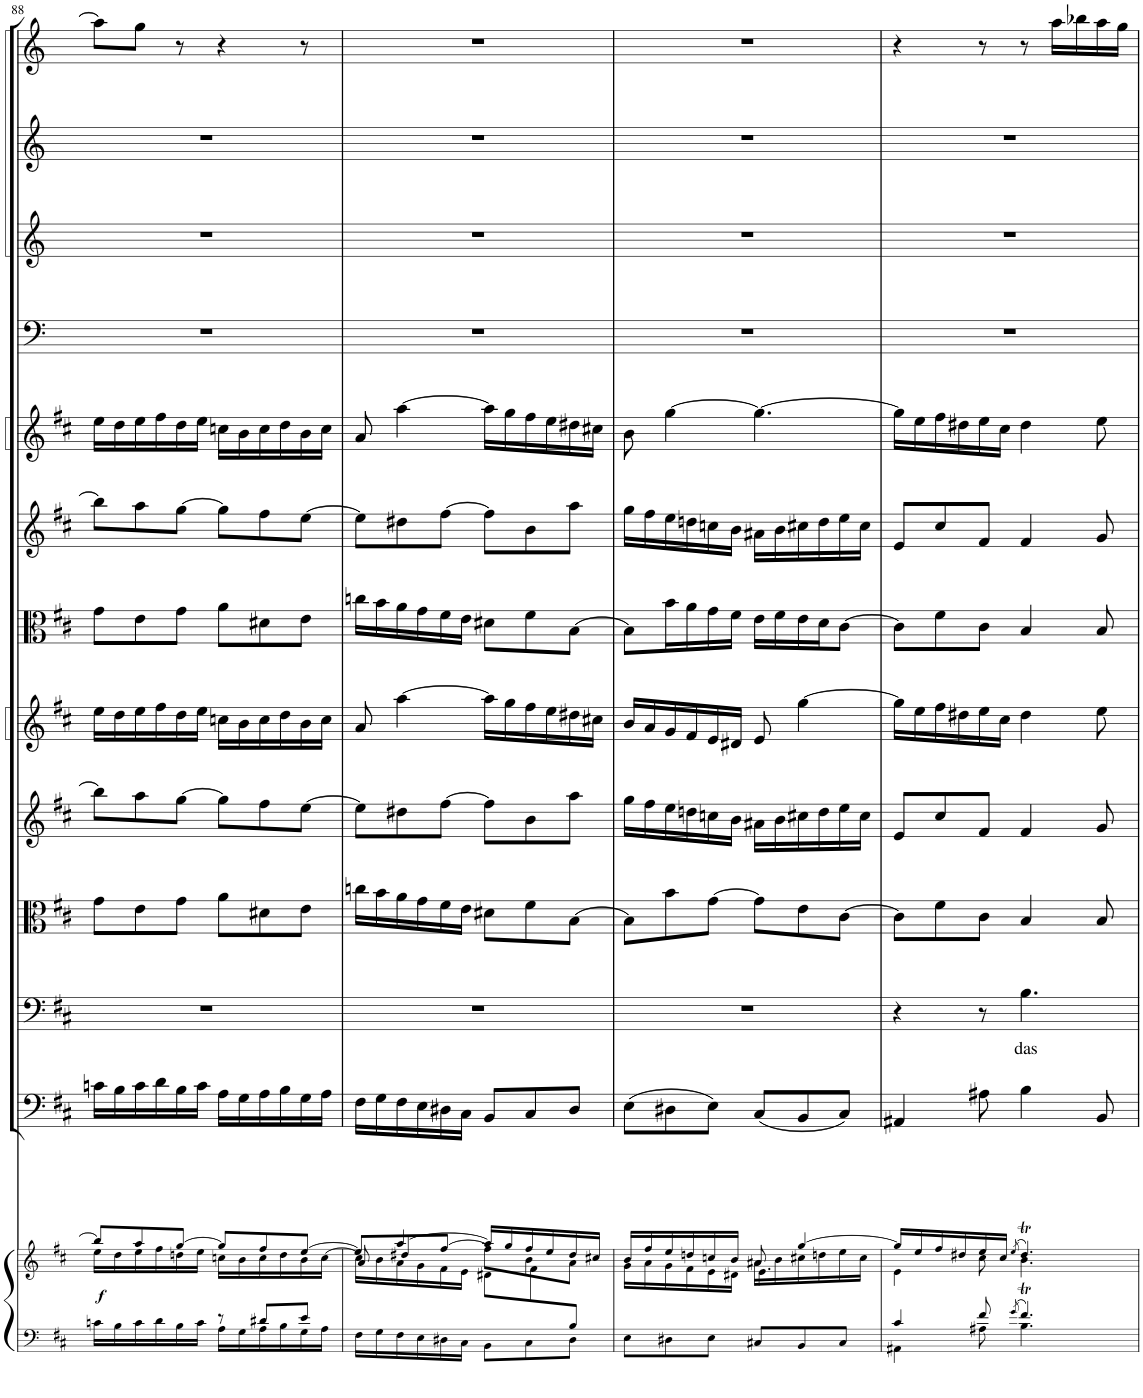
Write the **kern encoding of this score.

**kern	**kern	**dynam	**kern	**kern	**text	**kern	**kern	**kern	**kern	**kern	**kern	**kern	**kern	**kern	**kern
*part13	*part13	*part13	*part12	*part11	*part11	*part10	*part9	*part8	*part7	*part6	*part5	*part4	*part3	*part2	*part1
*staff14	*staff13	*staff13/14	*staff12	*staff11	*staff11	*staff10	*staff9	*staff8	*staff7	*staff6	*staff5	*staff4	*staff3	*staff2	*staff1
*I"Piano reduction	*	*	*I"Continuo	*I"Soprano, Alto, Tenore, Basso in unisono	*	*I"Viola	*I"Violino II	*I"Violino I	*I"Taille	*I"Oboe d'amore II	*I"Oboe d'amore I	*I"Timpani	*I"Tromba III (D)	*I"Tromba II (D)	*I"Tromba I (D)
*I'Pno	*	*	*	*	*	*	*	*	*	*I'Ob	*I'Ob	*I'Timp	*	*	*
!!LO:PB:g=z
*clefF4	*clefG2	*	*clefF4	*clefF4	*	*clefC3	*clefG2	*clefG2	*clefC3	*clefG2	*clefG2	*clefF4	*clefG2	*clefG2	*clefG2
*	*	*	*	*	*	*	*	*	*Trd4c7	*	*	*	*Trd-1c-2	*Trd-1c-2	*Trd-1c-2
*k[f#c#]	*k[f#c#]	*	*k[f#c#]	*k[f#c#]	*	*k[f#c#]	*k[f#c#]	*k[f#c#]	*k[f#c#]	*k[f#c#]	*k[f#c#]	*k[]	*k[]	*k[]	*k[]
*M6/8	*M6/8	*	*M6/8	*M6/8	*	*M6/8	*M6/8	*M6/8	*M6/8	*M6/8	*M6/8	*M6/8	*M6/8	*M6/8	*M6/8
=88	=88	=88	=88	=88	=88	=88	=88	=88	=88	=88	=88	=88	=88	=88	=88
*^	*^	*	*	*	*	*	*	*	*	*	*	*	*	*	*
!	!	!	!	!LO:DY:b	!	!	!	!	!	!	!	!	!	!	!	!	!
4.ryy	16cn\LL	8bb/L]	16ee\LL	f	16cn\LL	2.r	.	8g\L	8bb\L]	16ee\LL	8g\L	8bb\L]	16ee\LL	2.r	2.r	2.r	8aa\L]
.	16B\	.	16dd\	.	16B\	.	.	.	.	16dd\	.	.	16dd\	.	.	.	.
.	16c\	8aa/	16ee\	.	16c\	.	.	8e\	8aa\	16ee\	8e\	8aa\	16ee\	.	.	.	8gg\J
.	16d\	.	16ff#\	.	16d\	.	.	.	.	16ff#\	.	.	16ff#\	.	.	.	.
.	16B\	[8gg/J	16ddn\	.	16B\	.	.	8g\J	[8gg\J	16dd\	8g\J	[8gg\J	16dd\	.	.	.	8r
.	16c\JJ	.	16ee\JJ	.	16c\JJ	.	.	.	.	16ee\JJ	.	.	16ee\JJ	.	.	.	.
8r	16A\LL	8gg/L]	16ccn\LL	.	16A\LL	.	.	8a\L	8gg\L]	16ccn\LL	8a\L	8gg\L]	16ccn\LL	.	.	.	4r
.	16G\	.	16b\	.	16G\	.	.	.	.	16b\	.	.	16b\	.	.	.	.
8d#X/L	16A\	8ff#/	16cc\	.	16A\	.	.	8d#X\	8ff#\	16cc\	8d#X\	8ff#\	16cc\	.	.	.	.
.	16B\	.	16dd\	.	16B\	.	.	.	.	16dd\	.	.	16dd\	.	.	.	.
8e/J	16G\	[8ee/J	16b\	.	16G\	.	.	8e\J	[8ee\J	16b\	8e\J	[8ee\J	16b\	.	.	.	8r
.	16A\JJ	.	[>16cc\JJ	.	16A\JJ	.	.	.	.	16cc\JJ	.	.	16cc\JJ	.	.	.	.
=89	=89	=89	=89	=89	=89	=89	=89	=89	=89	=89	=89	=89	=89	=89	=89	=89	=89
*	*	*	*^	*	*	*	*	*	*	*	*	*	*	*	*	*	*
8ryy	16F#\LL	8a/	16cc\LL]	8ee/L]	.	16F#\LL	2.r	.	16ccn\LL	8ee\L]	8a/	16ccn\LL	8ee\L]	8a/	2.r	2.r	2.r	2.r
.	16G\	.	16b\	.	.	16G\	.	.	16b\	.	.	16b\	.	.	.	.	.	.
.	16F#\	[4aa/	16a\	8dd#X/	.	16F#\	.	.	16a\	8dd#X\	[4aa\	16a\	8dd#X\	[4aa\	.	.	.	.
.	16E\	.	16g\	.	.	16E\	.	.	16g\	.	.	16g\	.	.	.	.	.	.
.	16D#X\	.	16f#\	[8ff#/J	.	16D#X\	.	.	16f#\	[8ff#\J	.	16f#\	[8ff#\J	.	.	.	.	.
.	16C#\JJ	.	16e\JJ	.	.	16C#\JJ	.	.	16e\JJ	.	.	16e\JJ	.	.	.	.	.	.
.	8BB\L	16aa/LL]	8d#X\L	8ff#\L]	.	8BB/L	.	.	8d#X\L	8ff#\L]	16aa\LL]	8d#X\L	8ff#\L]	16aa\LL]	.	.	.	.
.	.	16gg/	.	.	.	.	.	.	.	.	16gg\	.	.	16gg\	.	.	.	.
.	8C#\	16ff#/	8f#\	8b\	.	8C#/	.	.	8f#\	8b\	16ff#\	8f#\	8b\	16ff#\	.	.	.	.
.	.	16ee/	.	.	.	.	.	.	.	.	16ee\	.	.	16ee\	.	.	.	.
8B/J	8D#\J	16dd#/	8ryy	8a\J	.	8D#/J	.	.	[8B\J	8aa\J	16dd#X\	[8B\J	8aa\J	16dd#X\	.	.	.	.
.	.	16cc#X/JJ	.	.	.	.	.	.	.	.	16cc#X\JJ	.	.	16cc#X\JJ	.	.	.	.
*v	*v	*	*	*	*	*	*	*	*	*	*	*	*	*	*	*	*	*
=90	=90	=90	=90	=90	=90	=90	=90	=90	=90	=90	=90	=90	=90	=90	=90	=90	=90
8E\L	16b/LL	16g\LL	4.ryy	.	(8E\L	2.r	.	8B\L]	16gg\LL	16b/LL	8B\L]	16gg\LL	8b\	2.r	2.r	2.r	2.r
.	16ff#/	16a\	.	.	.	.	.	.	16ff#\	16a/	.	16ff#\	.	.	.	.	.
8D#X\	16ee/	16g\	.	.	8D#X\	.	.	8b\	16ee\	16g/	16b\L	16ee\	[4gg\	.	.	.	.
.	16ddn/	16f#\	.	.	.	.	.	.	16ddn\	16f#/	16a\	16ddn\	.	.	.	.	.
8E\J	16ccn/	16e\	.	.	8E\J)	.	.	[8g\J	16ccn\	16e/	16g\	16ccn\	.	.	.	.	.
.	16b/JJ	16d#X\JJ	.	.	.	.	.	.	16b\JJ	16d#X/JJ	16f#\JJ	16b\JJ	.	.	.	.	.
8C#X/L	8a#X/	16a#\LL	4.e\	.	(8C#/L	.	.	8g\L]	16a#X\LL	8e/	16e\LL	16a#X\LL	4.gg\_	.	.	.	.
.	.	16b\	.	.	.	.	.	.	16b\	.	16f#\	16b\	.	.	.	.	.
8BB/	[4gg/	16cc#X\	.	.	8BB/	.	.	8e\	16cc#X\	[4gg\	16e\	16cc#X\	.	.	.	.	.
.	.	16ddn\	.	.	.	.	.	.	16dd\	.	16d\J	16dd\	.	.	.	.	.
8C#/J	.	16ee\	.	.	8C#/J)	.	.	[8c#\J	16ee\	.	[8c#\J	16ee\	.	.	.	.	.
.	.	16cc#\JJ	.	.	.	.	.	.	16cc#\JJ	.	.	16cc#\JJ	.	.	.	.	.
*	*	*v	*v	*	*	*	*	*	*	*	*	*	*	*	*	*	*
=91	=91	=91	=91	=91	=91	=91	=91	=91	=91	=91	=91	=91	=91	=91	=91	=91
*^	*	*	*	*	*	*	*	*	*	*	*	*	*	*	*	*
4c#/	4AA#X\	16gg/LL]	4e\	.	4AA#X/	4r	.	8c#\L]	8e/L	16gg\LL]	8c#\L]	8e/L	16gg\LL]	2.r	2.r	2.r	4r
.	.	16ee/	.	.	.	.	.	.	.	16ee\	.	.	16ee\	.	.	.	.
.	.	16ff#/	.	.	.	.	.	8f#\	8cc#/	16ff#\	8f#\	8cc#/	16ff#\	.	.	.	.
.	.	16dd#X/	.	.	.	.	.	.	.	16dd#X\	.	.	16dd#X\	.	.	.	.
8f#/	8A#X\	16ee/	8cc#\	.	8A#X\	8r	.	8c#\J	8f#/J	16ee\	8c#\J	8f#/J	16ee\	.	.	.	8r
.	.	16cc#/JJ	.	.	.	.	.	.	.	16cc#\JJ	.	.	16cc#\JJ	.	.	.	.
8qg/	.	(8qee/	.	.	.	.	.	.	.	.	.	.	.	.	.	.	.
!	!	!	!	!	!	!	!LO:LY:b	!	!	!	!	!	!	!	!	!	!
4.f#t/	4.B\	4.dd#t/)	4.b\	.	4B\	4.B\	das	4B/	4f#/	4dd#\	4B/	4f#/	4dd#\	.	.	.	8r
.	.	.	.	.	.	.	.	.	.	.	.	.	.	.	.	.	16aa\LL
.	.	.	.	.	.	.	.	.	.	.	.	.	.	.	.	.	16bb-X\
.	.	.	.	.	8BB/	.	.	8B/	8g/	8ee\	8B/	8g/	8ee\	.	.	.	16aa\
.	.	.	.	.	.	.	.	.	.	.	.	.	.	.	.	.	16gg\JJ
*v	*v	*	*	*	*	*	*	*	*	*	*	*	*	*	*	*	*
*	*v	*v	*	*	*	*	*	*	*	*	*	*	*	*	*	*
=	=	=	=	=	=	=	=	=	=	=	=	=	=	=	=
*-	*-	*-	*-	*-	*-	*-	*-	*-	*-	*-	*-	*-	*-	*-	*-
